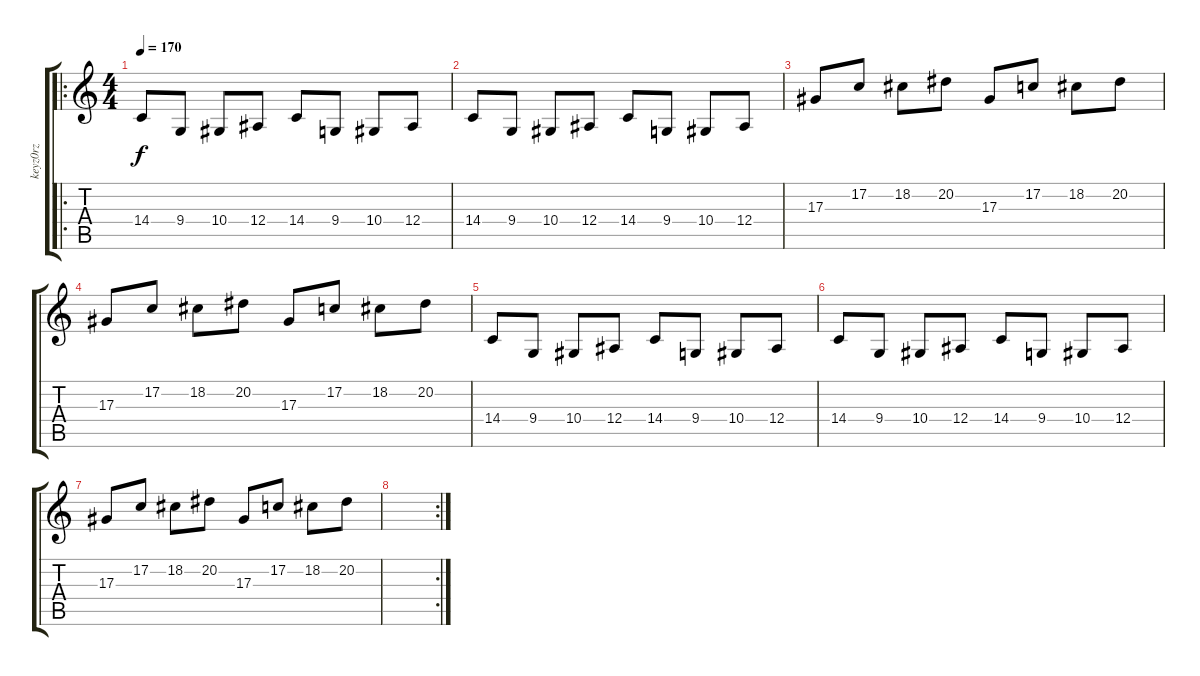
\track ("keyz0rz" "keyz0rz") {instrument pad2warm}
\staff {score tabs}
\tuning (C4 G3 Eb3 Bb2 F2 C2) {hide}
\ro
\ts (4 4)
\tempo 170
\clef g2
\ks c
14.4.8{dy f volume 13} 9.4.8 10.4.8 12.4.8 14.4.8 9.4.8 10.4.8 12.4.8 |
14.4.8 9.4.8 10.4.8 12.4.8 14.4.8 9.4.8 10.4.8 12.4.8 |
17.3.8{volume 11} 17.2.8 18.2.8 20.2.8 17.3.8 17.2.8 18.2.8 20.2.8 |
17.3.8 17.2.8 18.2.8 20.2.8 17.3.8 17.2.8 18.2.8 20.2.8 |
14.4.8{volume 13} 9.4.8 10.4.8 12.4.8 14.4.8 9.4.8 10.4.8 12.4.8 |
14.4.8 9.4.8 10.4.8 12.4.8 14.4.8 9.4.8 10.4.8 12.4.8 |
17.3.8{volume 11} 17.2.8 18.2.8 20.2.8 17.3.8 17.2.8 18.2.8 20.2.8 |
\rc 2
